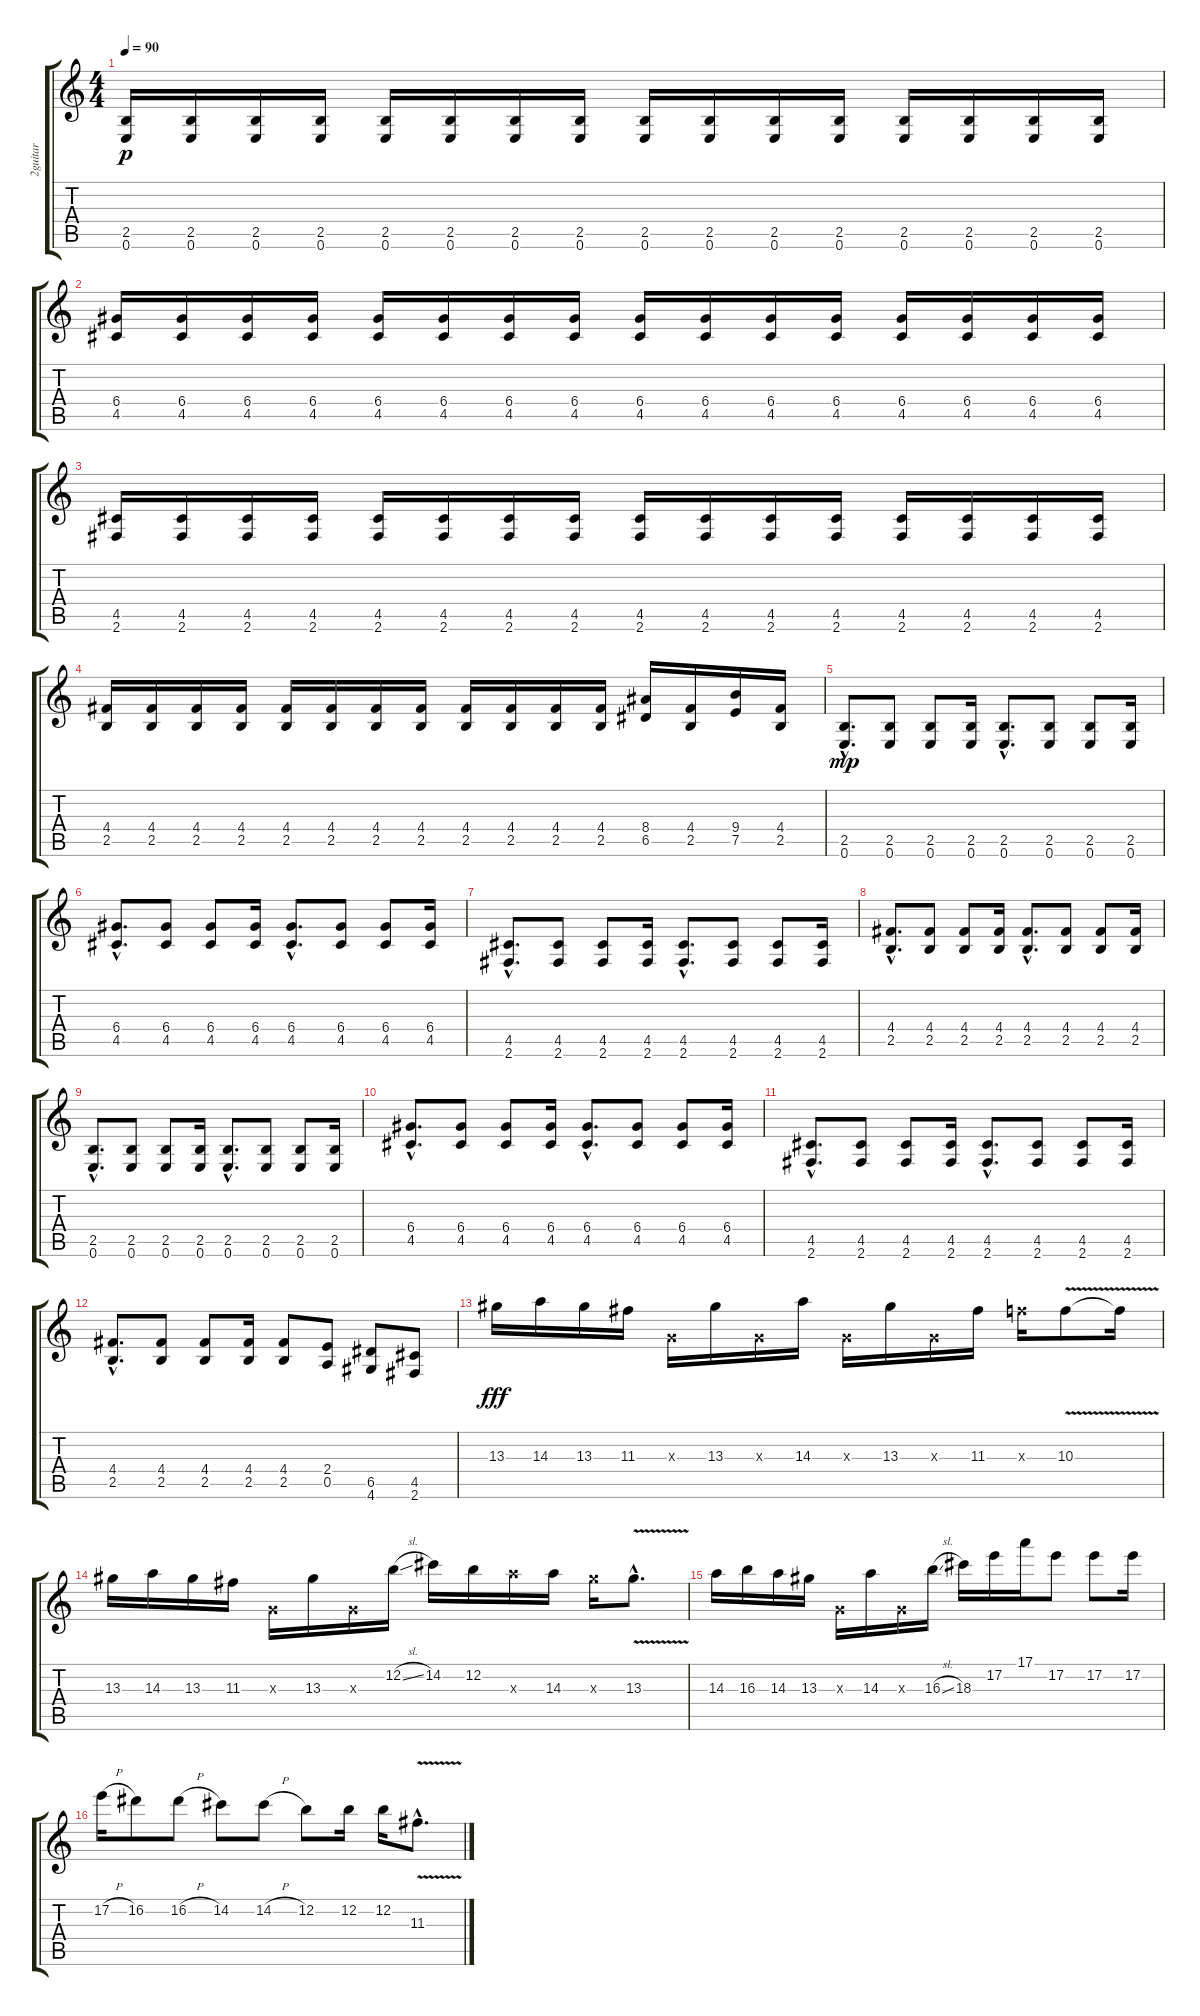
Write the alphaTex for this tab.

\track ("2guitar" "2guitar") {instrument overdrivenguitar}
\staff {score tabs}
\tuning (E4 B3 G3 D3 A2 E2) {hide}
\ts (4 4)
\tempo 90
\clef g2
\ks c
(2.5 0.6).16{dy p} (2.5 0.6).16 (2.5 0.6).16 (2.5 0.6).16 (2.5 0.6).16 (2.5 0.6).16 (2.5 0.6).16 (2.5 0.6).16 (2.5 0.6).16 (2.5 0.6).16 (2.5 0.6).16 (2.5 0.6).16 (2.5 0.6).16 (2.5 0.6).16 (2.5 0.6).16 (2.5 0.6).16 |
(6.4 4.5).16 (6.4 4.5).16 (6.4 4.5).16 (6.4 4.5).16 (6.4 4.5).16 (6.4 4.5).16 (6.4 4.5).16 (6.4 4.5).16 (6.4 4.5).16 (6.4 4.5).16 (6.4 4.5).16 (6.4 4.5).16 (6.4 4.5).16 (6.4 4.5).16 (6.4 4.5).16 (6.4 4.5).16 |
(4.5 2.6).16 (4.5 2.6).16 (4.5 2.6).16 (4.5 2.6).16 (4.5 2.6).16 (4.5 2.6).16 (4.5 2.6).16 (4.5 2.6).16 (4.5 2.6).16 (4.5 2.6).16 (4.5 2.6).16 (4.5 2.6).16 (4.5 2.6).16 (4.5 2.6).16 (4.5 2.6).16 (4.5 2.6).16 |
(4.4 2.5).16 (4.4 2.5).16 (4.4 2.5).16 (4.4 2.5).16 (4.4 2.5).16 (4.4 2.5).16 (4.4 2.5).16 (4.4 2.5).16 (4.4 2.5).16 (4.4 2.5).16 (4.4 2.5).16 (4.4 2.5).16 (8.4 6.5).16 (4.4 2.5).16 (9.4 7.5).16 (4.4 2.5).16 |
(2.5{hac} 0.6{hac}).8{d dy mp} (2.5 0.6).8 (2.5 0.6).8 (2.5 0.6).16 (2.5{hac} 0.6{hac}).8{d} (2.5 0.6).8 (2.5 0.6).8 (2.5 0.6).16 |
(6.4{hac} 4.5{hac}).8{d} (6.4 4.5).8 (6.4 4.5).8 (6.4 4.5).16 (6.4{hac} 4.5{hac}).8{d} (6.4 4.5).8 (6.4 4.5).8 (6.4 4.5).16 |
(4.5{hac} 2.6{hac}).8{d} (4.5 2.6).8 (4.5 2.6).8 (4.5 2.6).16 (4.5{hac} 2.6{hac}).8{d} (4.5 2.6).8 (4.5 2.6).8 (4.5 2.6).16 |
(4.4{hac} 2.5{hac}).8{d} (4.4 2.5).8 (4.4 2.5).8 (4.4 2.5).16 (4.4{hac} 2.5{hac}).8{d} (4.4 2.5).8 (4.4 2.5).8 (4.4 2.5).16 |
(2.5{hac} 0.6{hac}).8{d} (2.5 0.6).8 (2.5 0.6).8 (2.5 0.6).16 (2.5{hac} 0.6{hac}).8{d} (2.5 0.6).8 (2.5 0.6).8 (2.5 0.6).16 |
(6.4{hac} 4.5{hac}).8{d} (6.4 4.5).8 (6.4 4.5).8 (6.4 4.5).16 (6.4{hac} 4.5{hac}).8{d} (6.4 4.5).8 (6.4 4.5).8 (6.4 4.5).16 |
(4.5{hac} 2.6{hac}).8{d} (4.5 2.6).8 (4.5 2.6).8 (4.5 2.6).16 (4.5{hac} 2.6{hac}).8{d} (4.5 2.6).8 (4.5 2.6).8 (4.5 2.6).16 |
(4.4{hac} 2.5{hac}).8{d} (4.4 2.5).8 (4.4 2.5).8 (4.4 2.5).16 (4.4 2.5).8 (2.4 0.5).8 (6.5 4.6).8 (4.5 2.6).8 |
13.3.16{dy fff} 14.3.16 13.3.16 11.3.16 0.3{x}.16 13.3.16 0.3{x}.16 14.3.16 0.3{x}.16 13.3.16 0.3{x}.16 11.3.16 10.3{x}.16 10.3{v}.8 10.3{t}.16 |
13.3.16 14.3.16 13.3.16 11.3.16 0.3{x}.16 13.3.16 0.3{x}.16 12.2{sl}.16 14.2.16 12.2.16 14.3{x}.16 14.3.16 13.3{x}.16 13.3{v hac}.8{d} |
14.3.16 16.3.16 14.3.16 13.3.16 0.3{x}.16 14.3.16 0.3{x}.16 16.3{sl}.16 18.3.16 17.2.16 17.1.16 17.2.8 17.2.8 17.2.16 |
17.2{h}.16 16.2.8 16.2{h}.8 14.2.8 14.2{h}.8 12.2.8 12.2.16 12.2.16 11.3{v hac}.8{d}
